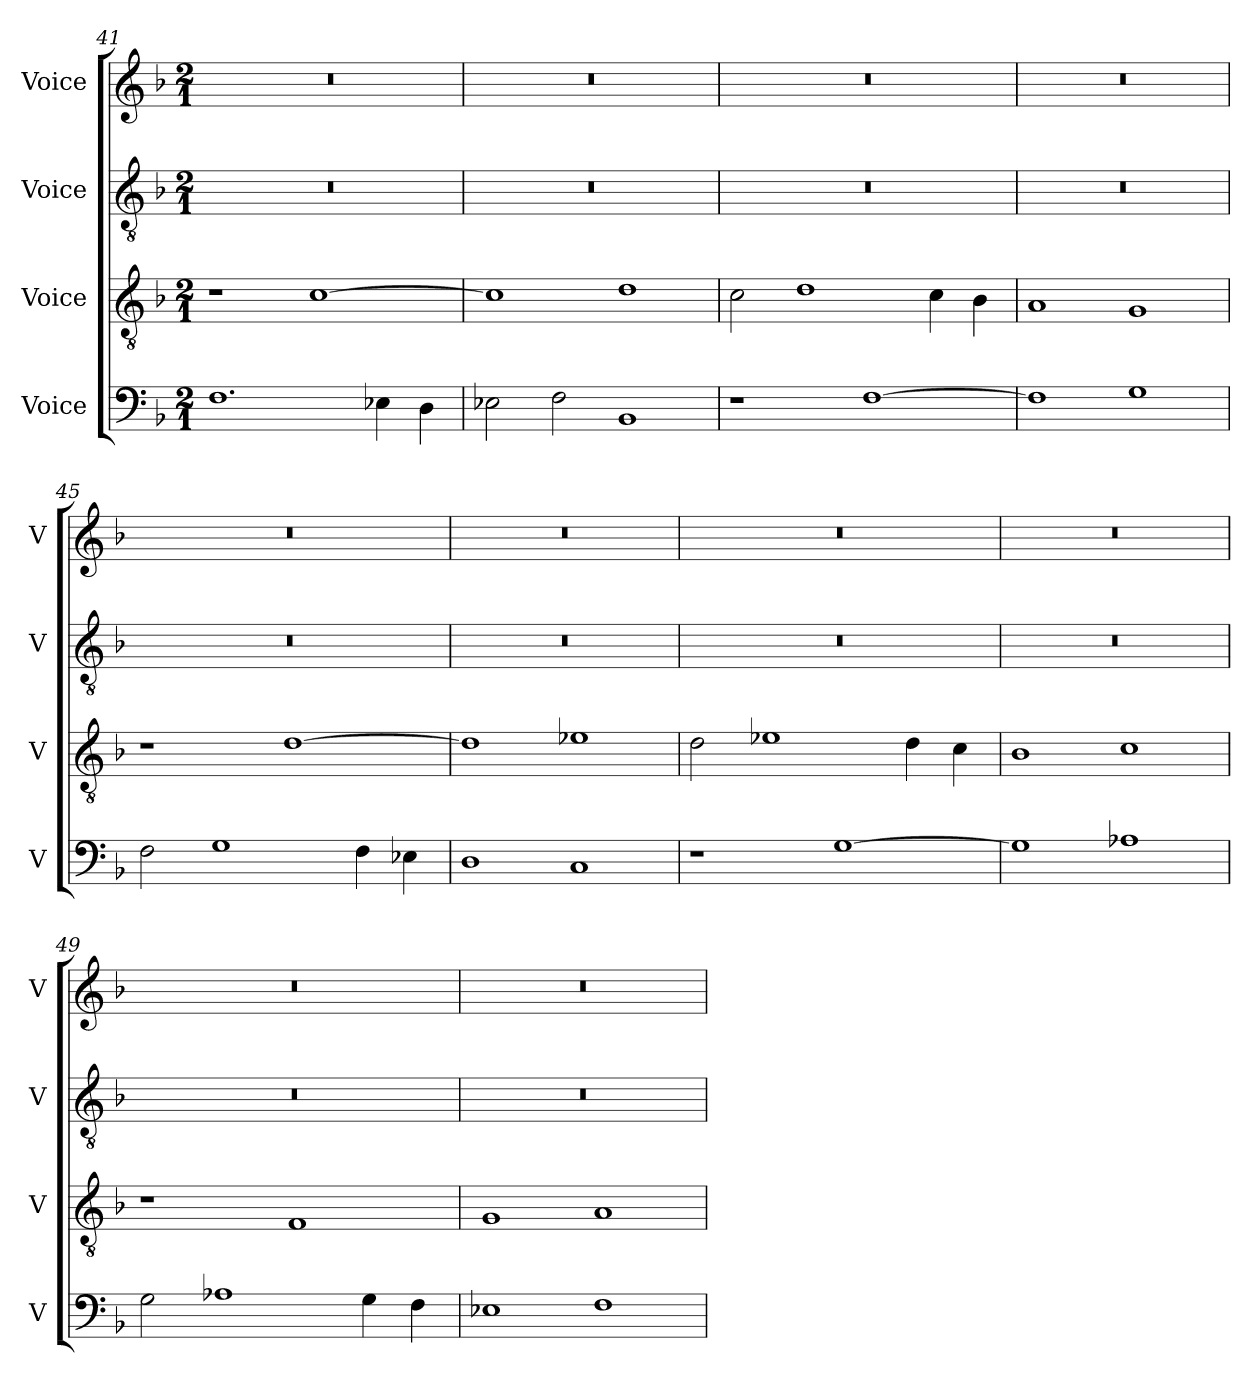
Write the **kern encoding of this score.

**kern	**kern	**kern	**kern
*part4	*part3	*part2	*part1
*staff4	*staff3	*staff2	*staff1
*I"Voice	*I"Voice	*I"Voice	*I"Voice
*I'V	*I'V	*I'V	*I'V
*clefF4	*clefGv2	*clefGv2	*clefG2
*k[b-]	*k[b-]	*k[b-]	*k[b-]
*M2/1	*M2/1	*M2/1	*M2/1
=41	=41	=41	=41
1.F	1r	0r	0r
.	[1c	.	.
4E-X\	.	.	.
4D\	.	.	.
=42	=42	=42	=42
2E-X\	1c]	0r	0r
2F\	.	.	.
1BB-	1d	.	.
!!LO:LB:g=z
=43	=43	=43	=43
1r	2c\	0r	0r
.	1d	.	.
[1F	.	.	.
.	4c\	.	.
.	4B-\	.	.
=44	=44	=44	=44
1F]	1A	0r	0r
1G	1G	.	.
=45	=45	=45	=45
2F\	1r	0r	0r
1G	.	.	.
.	[1d	.	.
4F\	.	.	.
4E-X\	.	.	.
=46	=46	=46	=46
1D	1d]	0r	0r
1C	1e-X	.	.
!!LO:LB:g=z
=47	=47	=47	=47
1r	2d\	0r	0r
.	1e-X	.	.
[1G	.	.	.
.	4d\	.	.
.	4c\	.	.
=48	=48	=48	=48
1G]	1B-	0r	0r
1A-X	1c	.	.
=49	=49	=49	=49
2G\	1r	0r	0r
1A-X	.	.	.
.	1F	.	.
4G\	.	.	.
4F\	.	.	.
=50	=50	=50	=50
1E-X	1G	0r	0r
1F	1A	.	.
=	=	=	=
*-	*-	*-	*-
